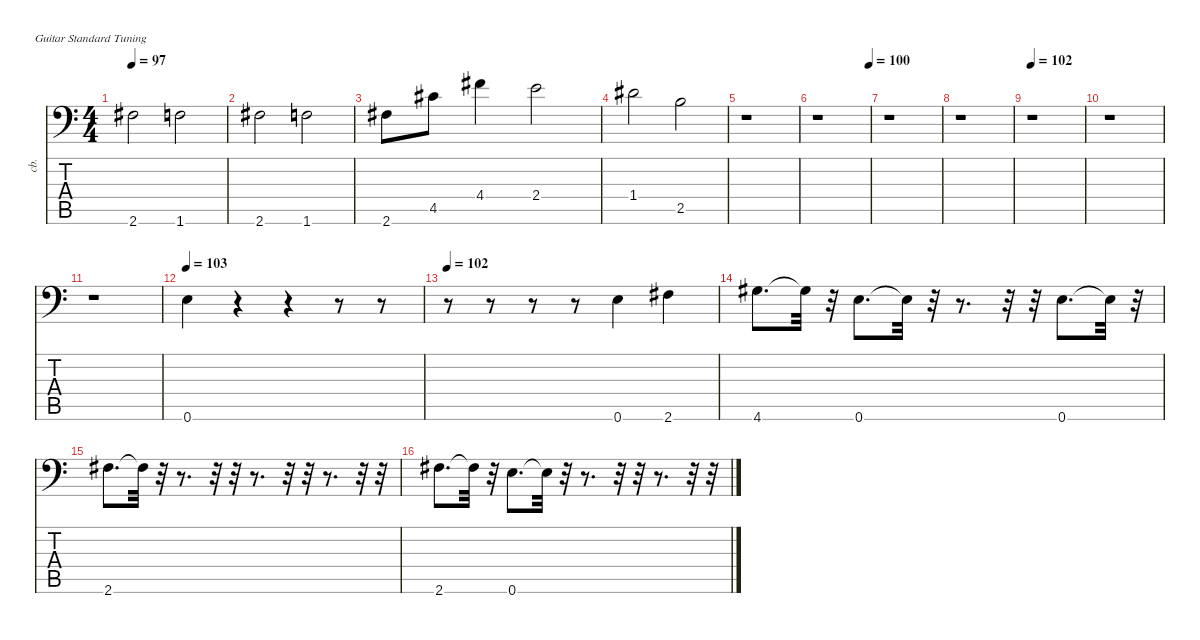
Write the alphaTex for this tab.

\defaultSystemsLayout 4
\hideDynamics
\bracketExtendMode nobrackets
\otherSystemsTrackNameOrientation horizontal
\track ("Track 7" "cb.") {instrument contrabass}
\staff {score tabs}
\tuning (E4 B3 G3 D3 A2 E2)
\ts (4 4)
\tempo 97
\clef f4
\ks c
2.6{acc #}.2{dy mp beam Down} 1.6.2{beam Down} |
2.6{acc #}.2{beam Down} 1.6.2{beam Down} |
2.6{acc #}.8{beam Down} 4.5{acc #}.8{beam Down} 4.4{acc #}.4{beam Down} 2.4.2{beam Down} |
1.4{acc #}.2{beam Down} 2.5.2{beam Down} |
r.1{beam Down} |
\tempo (100 0.989691)
r.1{beam Down} |
r.1{beam Down} |
r.1{beam Down} |
\tempo 102
r.1{beam Down} |
r.1{beam Down} |
r.1{beam Down} |
\tempo 103
0.6.4{dy f beam Down} r.4{beam Down} r.4{beam Down} r.8{beam Down} r.8{beam Down} |
\tempo 102
r.8{instrument contrabass beam Down} r.8{beam Down} r.8{beam Down} r.8{beam Down} 0.6.4{beam Down} 2.6{acc #}.4{beam Down} |
4.6{acc #}.8{d dy ff beam Down} 4.6{t acc #}.32{dy f beam Down} r.32{beam Down} 0.6.8{d beam Down} 0.6{t}.32{beam Down} r.32{beam Down} r.8{d beam Down} r.32{beam Down} r.32{beam Down} 0.6.8{d beam Down} 0.6{t}.32{beam Down} r.32{beam Down} |
2.6{acc #}.8{d dy ff beam Down} 2.6{t acc #}.32{dy f beam Down} r.32{beam Down} r.8{d beam Down} r.32{beam Down} r.32{beam Down} r.8{d beam Down} r.32{beam Down} r.32{beam Down} r.8{d beam Down} r.32{beam Down} r.32{beam Down} |
2.6{acc #}.8{d beam Down} 2.6{t acc #}.32{beam Down} r.32{beam Down} 0.6.8{d beam Down} 0.6{t}.32{beam Down} r.32{beam Down} r.8{d beam Down} r.32{beam Down} r.32{beam Down} r.8{d beam Down} r.32{beam Down} r.32{beam Down}
